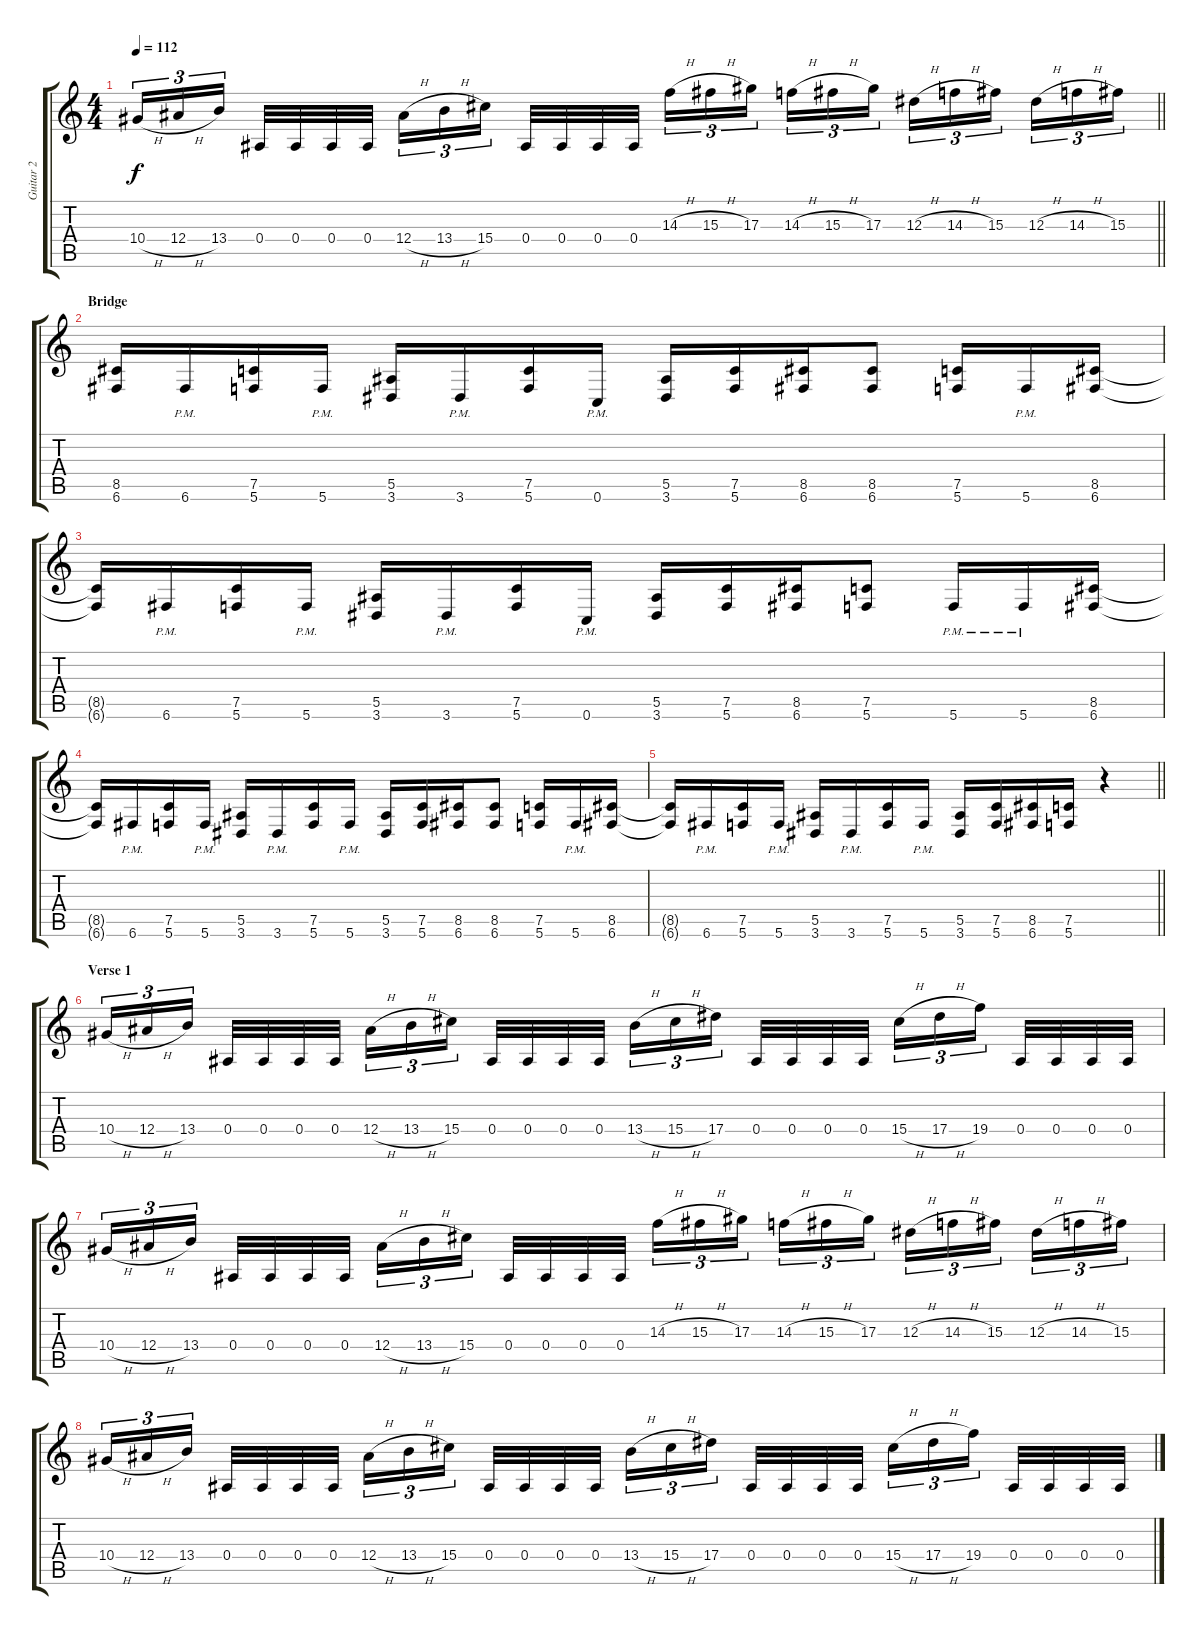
\track ("Guitar 2" "Guitar 2") {instrument distortionguitar}
\staff {score tabs}
\tuning (C4 G3 Eb3 Bb2 F2 C2) {hide}
\ts (4 4)
\tempo 112
\clef g2
\barLineRight lightlight
\ks c
10.4{h}.16{tu (3 2) dy f} 12.4{h}.16{tu (3 2)} 13.4.16{tu (3 2) beam splitsecondary} 0.4.32 0.4.32 0.4.32 0.4.32 12.4{h}.16{tu (3 2)} 13.4{h}.16{tu (3 2)} 15.4.16{tu (3 2) beam splitsecondary} 0.4.32 0.4.32 0.4.32 0.4.32 14.3{h}.16{tu (3 2)} 15.3{h}.16{tu (3 2)} 17.3.16{tu (3 2) beam splitsecondary} 14.3{h}.16{tu (3 2)} 15.3{h}.16{tu (3 2)} 17.3.16{tu (3 2)} 12.3{h}.16{tu (3 2)} 14.3{h}.16{tu (3 2)} 15.3.16{tu (3 2) beam splitsecondary} 12.3{h}.16{tu (3 2)} 14.3{h}.16{tu (3 2)} 15.3.16{tu (3 2)} |
\section ("" "Bridge")
(8.5 6.6).16 6.6{pm}.16 (7.5 5.6).16 5.6{pm}.16 (5.5 3.6).16 3.6{pm}.16 (7.5 5.6).16 0.6{pm}.16 (5.5 3.6).16 (7.5 5.6).16 (8.5 6.6).16 (8.5 6.6).8 (7.5 5.6).16 5.6{pm}.16 (8.5 6.6).16 |
(8.5{t} 6.6{t}).16 6.6{pm}.16 (7.5 5.6).16 5.6{pm}.16 (5.5 3.6).16 3.6{pm}.16 (7.5 5.6).16 0.6{pm}.16 (5.5 3.6).16 (7.5 5.6).16 (8.5 6.6).16 (7.5 5.6).8 5.6{pm}.16 5.6{pm}.16 (8.5 6.6).16 |
(8.5{t} 6.6{t}).16 6.6{pm}.16 (7.5 5.6).16 5.6{pm}.16 (5.5 3.6).16 3.6{pm}.16 (7.5 5.6).16 5.6{pm}.16 (5.5 3.6).16 (7.5 5.6).16 (8.5 6.6).16 (8.5 6.6).8 (7.5 5.6).16 5.6{pm}.16 (8.5 6.6).16 |
\barLineRight lightlight
(8.5{t} 6.6{t}).16 6.6{pm}.16 (7.5 5.6).16 5.6{pm}.16 (5.5 3.6).16 3.6{pm}.16 (7.5 5.6).16 5.6{pm}.16 (5.5 3.6).16 (7.5 5.6).16 (8.5 6.6).16 (7.5 5.6).16 r.4 |
\section ("" "Verse 1")
10.4{h}.16{tu (3 2)} 12.4{h}.16{tu (3 2)} 13.4.16{tu (3 2) beam splitsecondary} 0.4.32 0.4.32 0.4.32 0.4.32 12.4{h}.16{tu (3 2)} 13.4{h}.16{tu (3 2)} 15.4.16{tu (3 2) beam splitsecondary} 0.4.32 0.4.32 0.4.32 0.4.32 13.4{h}.16{tu (3 2)} 15.4{h}.16{tu (3 2)} 17.4.16{tu (3 2) beam splitsecondary} 0.4.32 0.4.32 0.4.32 0.4.32 15.4{h}.16{tu (3 2)} 17.4{h}.16{tu (3 2)} 19.4.16{tu (3 2) beam splitsecondary} 0.4.32 0.4.32 0.4.32 0.4.32 |
10.4{h}.16{tu (3 2)} 12.4{h}.16{tu (3 2)} 13.4.16{tu (3 2) beam splitsecondary} 0.4.32 0.4.32 0.4.32 0.4.32 12.4{h}.16{tu (3 2)} 13.4{h}.16{tu (3 2)} 15.4.16{tu (3 2) beam splitsecondary} 0.4.32 0.4.32 0.4.32 0.4.32 14.3{h}.16{tu (3 2)} 15.3{h}.16{tu (3 2)} 17.3.16{tu (3 2) beam splitsecondary} 14.3{h}.16{tu (3 2)} 15.3{h}.16{tu (3 2)} 17.3.16{tu (3 2)} 12.3{h}.16{tu (3 2)} 14.3{h}.16{tu (3 2)} 15.3.16{tu (3 2) beam splitsecondary} 12.3{h}.16{tu (3 2)} 14.3{h}.16{tu (3 2)} 15.3.16{tu (3 2)} |
10.4{h}.16{tu (3 2)} 12.4{h}.16{tu (3 2)} 13.4.16{tu (3 2) beam splitsecondary} 0.4.32 0.4.32 0.4.32 0.4.32 12.4{h}.16{tu (3 2)} 13.4{h}.16{tu (3 2)} 15.4.16{tu (3 2) beam splitsecondary} 0.4.32 0.4.32 0.4.32 0.4.32 13.4{h}.16{tu (3 2)} 15.4{h}.16{tu (3 2)} 17.4.16{tu (3 2) beam splitsecondary} 0.4.32 0.4.32 0.4.32 0.4.32 15.4{h}.16{tu (3 2)} 17.4{h}.16{tu (3 2)} 19.4.16{tu (3 2) beam splitsecondary} 0.4.32 0.4.32 0.4.32 0.4.32
